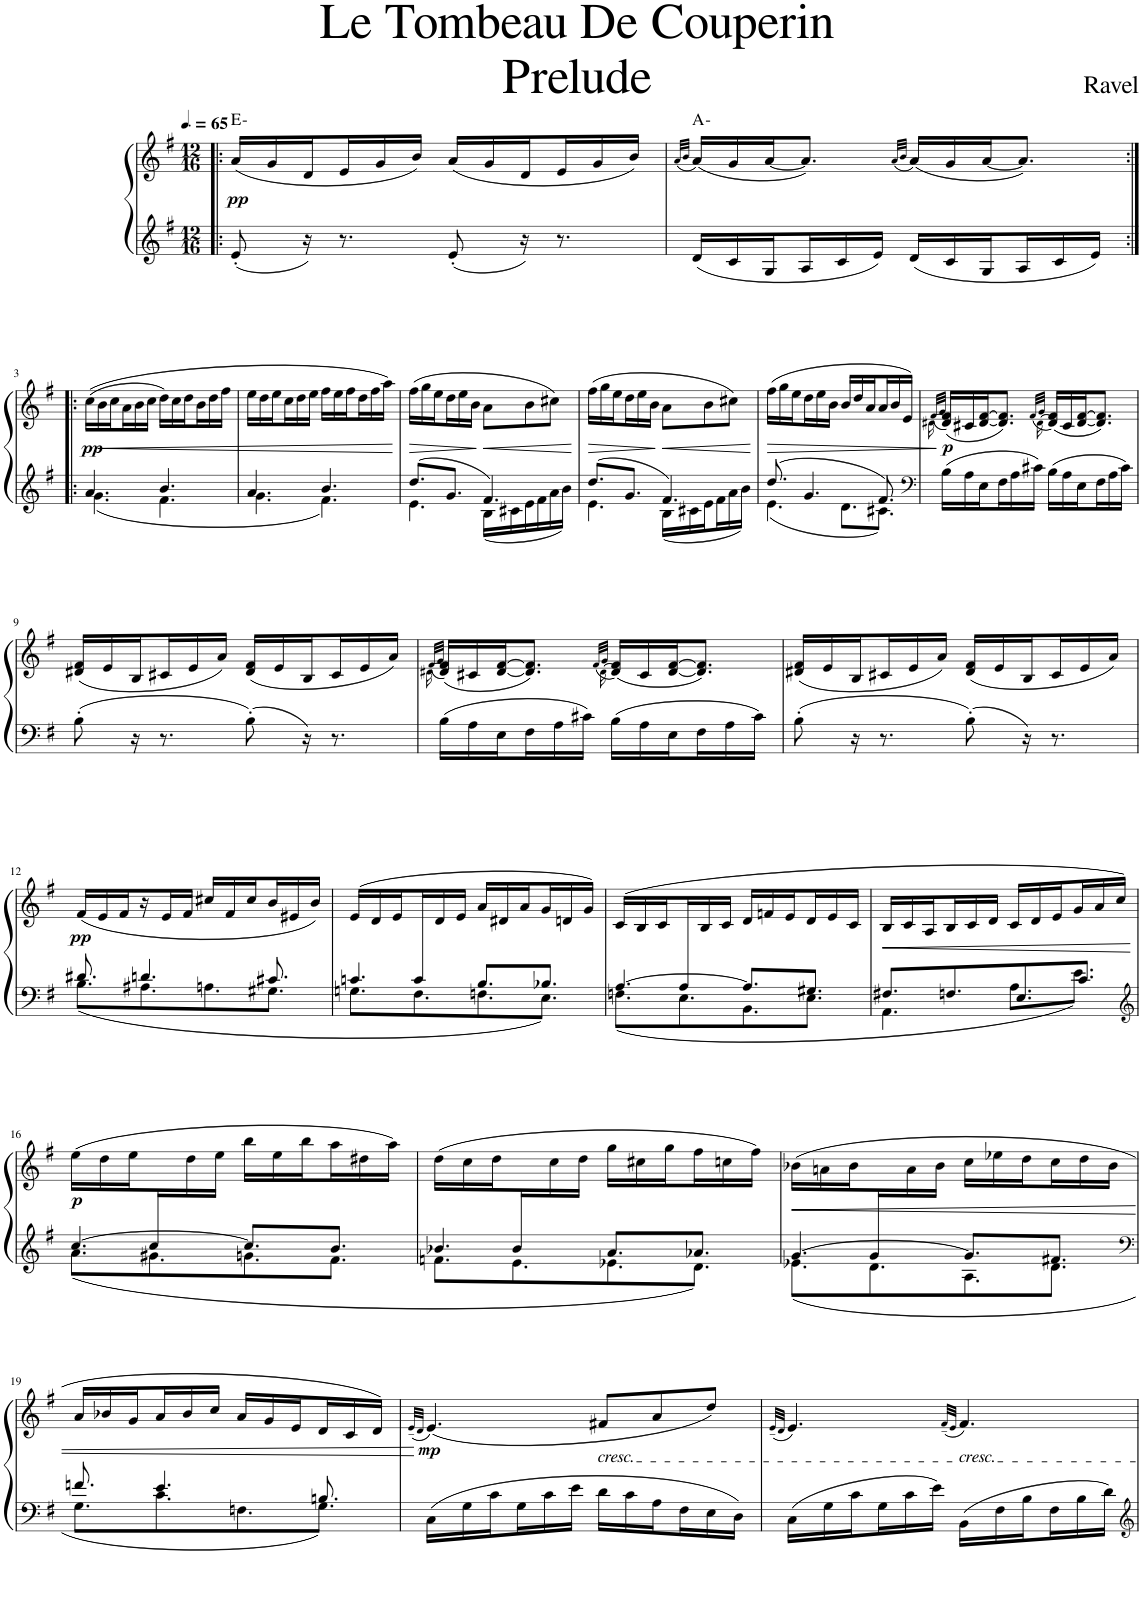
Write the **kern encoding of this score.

**kern	**kern	**dynam	**harte
*part1	*part1	*part1	*part1
*staff2	*staff1	*staff1/2	*
*I"Piano	*	*	*
*I'Pno.	*	*	*
*clefG2	*clefG2	*	*
*k[f#]	*k[f#]	*	*
*M12/16	*M12/16	*	*
*MM98	*MM98	*	*
=1!|:	=1!|:	=1!|:	=1!|:
!	!	!LO:DY:b	!
8e'/	(16a/LL	pp	E:min
.	16g/	.	.
16r	16d/J	.	.
8.r	16e/L	.	.
.	16g/	.	.
.	16b/JJ)	.	.
8e'/	(16a/LL	.	.
.	16g/	.	.
16r	16d/J	.	.
8.r	16e/L	.	.
.	16g/	.	.
.	16b/JJ)	.	.
=2	=2	=2	=2
.	(32qa/LLL	.	.
.	32qb/JJJ	.	.
16d/LL	(16a/LL)	.	A:min
16c/	16g/	.	.
16G/J	[16a/J	.	.
16A/L	8.a/J])	.	.
16c/	.	.	.
16e/JJ	.	.	.
.	(32qa/LLL	.	.
.	32qb/JJJ	.	.
16d/LL	(16a/LL)	.	.
16c/	16g/	.	.
16G/J	[16a/J	.	.
16A/L	8.a/J])	.	.
16c/	.	.	.
16e/JJ	.	.	.
!!LO:LB:g=z
=3:|!|:	=3:|!|:	=3:|!|:	=3:|!|:
*^	*	*	*
!	!	!	!LO:DY:b	!
4.a/	4.g\	((16cc\LL	pp	.
!	!	!	!LO:HP:b	!
.	.	16b\	<	.
.	.	16cc\J	.	.
.	.	16a\L	.	.
.	.	16b\	.	.
.	.	16cc\JJ	.	.
4.b/	4.f#\	16dd\LL)	.	.
.	.	16cc\	.	.
.	.	16dd\J	.	.
.	.	16b\L	.	.
.	.	16dd\	.	.
.	.	16ff#\JJ	.	.
=4	=4	=4	=4	=4
4.a/	4.g\	16ee\LL	.	.
.	.	16dd\	.	.
.	.	16ee\J	.	.
.	.	16cc\L	.	.
.	.	16dd\	.	.
.	.	16ee\JJ	.	.
4.b/	4.f#\	16ff#\LL	.	.
.	.	16ee\	.	.
.	.	16ff#\J	.	.
.	.	16dd\L	.	.
.	.	16ff#\	.	.
.	.	16aa\JJ)	.	.
*v	*v	*	*	*
.	.	[	.
=5	=5	=5	=5
*^	*	*	*
!	!	!	!LO:HP:b	!
8.dd/L	4.e\	(16ff#\LL	>	.
.	.	16gg\	.	.
.	.	16ee\J	.	.
8.g/J	.	16dd\L	.	.
.	.	16ee\	.	.
.	.	16b\JJ	.	.
!	!	!	!LO:HP:n=1:b	!
4.f#/	16B\LL	8a\L	] <	.
.	16c#X\	.	.	.
.	16e\	8b\	.	.
.	16f#\	.	.	.
.	16a\	8cc#X\J)	.	.
.	16b\JJ	.	.	.
*v	*v	*	*	*
.	.	[	.
=6	=6	=6	=6
*^	*	*	*
!	!	!	!LO:HP:b	!
8.dd/L	4.e\	(16ff#\LL	>	.
.	.	16gg\	.	.
.	.	16ee\J	.	.
8.g/J	.	16dd\L	.	.
.	.	16ee\	.	.
.	.	16b\JJ	.	.
!	!	!	!LO:HP:n=1:b	!
4.f#/	16B\LL	8a\L	] <	.
.	16c#X\	.	.	.
.	16e\J	8b\	.	.
.	16f#\L	.	.	.
.	16a\	8cc#X\J)	.	.
.	16b\JJ	.	.	.
*v	*v	*	*	*
.	.	[	.
=7	=7	=7	=7
*^	*	*	*
!	!	!	!LO:HP:b	!
8.dd/	4.e\	(16ff#\LL	>	.
.	.	16gg\	.	.
.	.	16ee\J	.	.
4.g/	.	16dd\L	.	.
.	.	16ee\	.	.
.	.	16b\JJ	.	.
.	8.d\L	16b/LL	.	.
.	.	16dd/	.	.
.	.	16a/J	.	.
8.f#/	8.c#X\J	16a/L	.	.
.	.	16b/	.	.
.	.	16e/JJ)	.	.
*v	*v	*	*	*
.	.	]	.
=8	=8	=8	=8
*clefF4	*	*	*
.	(32qf#/LLL	.	.
*	*^	*	*
.	32qg/JJJ	[16qd#X\	.	.
!	!	!	!LO:DY:b	!
16B\LL	(16d#X/ 16f#/LL)	16d#]	p	.
16A\	16c#X/	16ryy	.	.
16E\J	[16d#/ [16f#/J	16ryy	.	.
16F#\L	8.d#/] 8.f#/]J)	8.ryy	.	.
16A\	.	.	.	.
16c#X\JJ	.	.	.	.
.	(32qf#/LLL	.	.	.
.	32qg/JJJ	[16qd#\	.	.
16B\LL	(16d#/ 16f#/LL)	16d#]	.	.
16A\	16c#/	16ryy	.	.
16E\J	[16d#/ [16f#/J	16ryy	.	.
16F#\L	8.d#/] 8.f#/]J)	8.ryy	.	.
16A\	.	.	.	.
16c#\JJ	.	.	.	.
!!LO:LB:g=z	!!
=9	=9	=9	=9	=9
8B'\	(16d#X/ 16f#/LL	2.ryy	.	.
.	16e/	.	.	.
16r	16B/J	.	.	.
8.r	16c#X/L	.	.	.
.	16e/	.	.	.
.	16a/JJ)	.	.	.
8B'\	(16d#/ 16f#/LL	.	.	.
.	16e/	.	.	.
16r	16B/J	.	.	.
8.r	16c#/L	.	.	.
.	16e/	.	.	.
.	16a/JJ)	.	.	.
=10	=10	=10	=10	=10
.	(32qf#/LLL	.	.	.
.	32qg/JJJ	[16qd#X\	.	.
16B\LL	(16d#X/ 16f#/LL)	16d#]	.	.
16A\	16c#X/	16ryy	.	.
16E\J	[16d#/ [16f#/J	16ryy	.	.
16F#\L	8.d#/] 8.f#/]J)	8.ryy	.	.
16A\	.	.	.	.
16c#X\JJ	.	.	.	.
.	(32qf#/LLL	.	.	.
.	32qg/JJJ	[16qd#\	.	.
16B\LL	(16d#/ 16f#/LL)	16d#]	.	.
16A\	16c#/	16ryy	.	.
16E\J	[16d#/ [16f#/J	16ryy	.	.
16F#\L	8.d#/] 8.f#/]J)	8.ryy	.	.
16A\	.	.	.	.
16c#\JJ	.	.	.	.
=11	=11	=11	=11	=11
8B'\	(16d#X/ 16f#/LL	2.ryy	.	.
.	16e/	.	.	.
16r	16B/J	.	.	.
8.r	16c#X/L	.	.	.
.	16e/	.	.	.
.	16a/JJ)	.	.	.
8B'\	(16d#/ 16f#/LL	.	.	.
.	16e/	.	.	.
16r	16B/J	.	.	.
8.r	16c#/L	.	.	.
.	16e/	.	.	.
.	16a/JJ)	.	.	.
*	*v	*v	*	*
!!LO:LB:g=z
=12	=12	=12	=12
*^	*	*	*
!	!	!	!LO:DY:b	!
8.d#X/	8.B\L	(16f#/LL	pp	.
.	.	16e/	.	.
.	.	16f#/	.	.
4.dn/	8.A#X\	16r	.	.
.	.	16e/L	.	.
.	.	16f#/JJ	.	.
.	8.An\	16cc#X/LL	.	.
.	.	16f#/	.	.
.	.	16cc#/J	.	.
8.c#X/	8.G#X\J	16b/L	.	.
.	.	16e#X/	.	.
.	.	16b/JJ)	.	.
=13	=13	=13	=13	=13
*	*^	*	*	*
8.ryy	4.cn/	8.Gn\L	(16e/LL	.	.
.	.	.	16d/	.	.
.	.	.	16e/J	.	.
16c/L	.	8.F#\	16ryy	.	.
2ryy	.	.	16d/	.	.
.	.	.	16e/JJ	.	.
.	8.B/L	8.Fn\	16a/LL	.	.
.	.	.	16d#X/	.	.
.	.	.	16a/J	.	.
.	8.B-X/J	8.E\J	16g/L	.	.
.	.	.	16dn/	.	.
.	.	.	16g/JJ)	.	.
=14	=14	=14	=14	=14	=14
8.ryy	[4.A/	8.Fn\L	(16c/LL	.	.
.	.	.	16B/	.	.
.	.	.	16c/J	.	.
16A/L	.	8.E\	16ryy	.	.
2ryy	.	.	16B/	.	.
.	.	.	16c/JJ	.	.
.	8.A/L]	8.BB\	16d/LL	.	.
.	.	.	16fn/	.	.
.	.	.	16e/J	.	.
.	8.G#X/J	8.E\J	16d/L	.	.
.	.	.	16e/	.	.
.	.	.	16c/JJ	.	.
*	*v	*v	*	*	*
=15	=15	=15	=15	=15
!	!	!	!LO:HP:b	!
8.F#X/L	4.AA\	16B/LL	<	.
.	.	16c/	.	.
.	.	16A/J	.	.
8.Fn/	.	16B/L	.	.
.	.	16c/	.	.
.	.	16d/JJ	.	.
8.E/	8.A\L	16c/LL	.	.
.	.	16d/	.	.
.	.	16e/J	.	.
8.c/J	8.e\J	16g/L	.	.
.	.	16a/	.	.
.	.	16cc/JJ)	.	.
*v	*v	*	*	*
.	.	[	.
!!LO:LB:g=z
=16	=16	=16	=16
*clefG2	*	*	*
*^	*	*	*
*	*^	*	*	*
!	!	!	!	!LO:DY:b	!
8.ryy	[4.cc/	8.a\L	(16ee\LL	p	.
.	.	.	16dd\	.	.
.	.	.	16ee\J	.	.
16cc/L	.	8.g#X\	16ryy	.	.
2ryy	.	.	16dd\	.	.
.	.	.	16ee\JJ	.	.
.	8.cc/L]	8.gn\	16bb\LL	.	.
.	.	.	16ee\	.	.
.	.	.	16bb\J	.	.
.	8.b/J	8.f#\J	16aa\L	.	.
.	.	.	16dd#X\	.	.
.	.	.	16aa\JJ)	.	.
=17	=17	=17	=17	=17	=17
8.ryy	4.b-X/	8.fn\L	(16dd\LL	.	.
.	.	.	16cc\	.	.
.	.	.	16dd\J	.	.
16b-/L	.	8.e\	16ryy	.	.
2ryy	.	.	16cc\	.	.
.	.	.	16dd\JJ	.	.
.	8.a/L	8.e-X\	16gg\LL	.	.
.	.	.	16cc#X\	.	.
.	.	.	16gg\J	.	.
.	8.a-X/J	8.d\J	16ff#\L	.	.
.	.	.	16ccn\	.	.
.	.	.	16ff#\JJ)	.	.
=18	=18	=18	=18	=18	=18
!	!	!	!	!LO:HP:b	!
8.ryy	[4.g/	8.e-X\L	(16b-X\LL	<	.
.	.	.	16an\	.	.
.	.	.	16b-\J	.	.
16g/L	.	8.d\	16ryy	.	.
2ryy	.	.	16a\	.	.
.	.	.	16b-\JJ	.	.
.	8.g/L]	8.A\	16cc\LL	.	.
.	.	.	16ee-X\	.	.
.	.	.	16dd\J	.	.
.	8.f#X/J	8.d\J	16cc\L	.	.
.	.	.	16dd\	.	.
.	.	.	16b-\JJ	.	.
*v	*v	*v	*	*	*
!!LO:LB:g=z
=19	=19	=19	=19
*clefF4	*	*	*
*^	*	*	*
8.fn/	8.G\L	16a/LL	.	.
.	.	16b-X/	.	.
.	.	16g/J	.	.
4.e/	8.c\	16a/L	.	.
.	.	16b-/	.	.
.	.	16cc/JJ	.	.
.	8.Fn\	16a/LL	.	.
.	.	16g/	.	.
.	.	16e/J	.	.
8.Bn/	8.G\J	16d/L	.	.
.	.	16c/	.	.
.	.	16d/JJ)	.	.
*v	*v	*	*	*
.	.	[	.
=20	=20	=20	=20
.	(32qe~/LLL	.	.
.	32qd/JJJ	.	.
*	*^	*	*
!	!	!	!LO:DY:b	!
16C\LL	(4.e/)	32e!LLL	mp	.
.	.	32d!JJ	.	.
16G\	.	[8e!	.	.
16c\J	.	.	.	.
16G\L	.	8.e!J]	.	.
16c\	.	.	.	.
16e\JJ	.	.	.	.
!	!LO:TX:b:i:t=cresc.	!	!	!
16d\LL	8f#X/L	4.ryy	.	.
16c\	.	.	.	.
16A\J	8a/	.	.	.
16F#\L	.	.	.	.
16E\	8dd/J)	.	.	.
16D\JJ	.	.	.	.
=21	=21	=21	=21	=21
.	(32qe~/LLL	.	.	.
.	32qd/JJJ	.	.	.
16C\LL	4.e/)	32e!LLL	.	.
.	.	32d!JJ	.	.
16G\	.	[8e!	.	.
16c\J	.	.	.	.
16G\L	.	8.e!J]	.	.
16c\	.	.	.	.
16e\JJ	.	.	.	.
.	(32qf#~/LLL	.	.	.
.	32qe/JJJ	.	.	.
!	!LO:TX:b:i:t=cresc.	!	!	!
16BB\LL	4.f#/)	32f#!LLL	.	.
.	.	32e!JJ	.	.
16F#\	.	[8f#!	.	.
16B\J	.	.	.	.
16F#\L	.	8.f#!J]	.	.
16B\	.	.	.	.
16d\JJ	.	.	.	.
*	*v	*v	*	*
=	=	=	=
*-	*-	*-	*-
